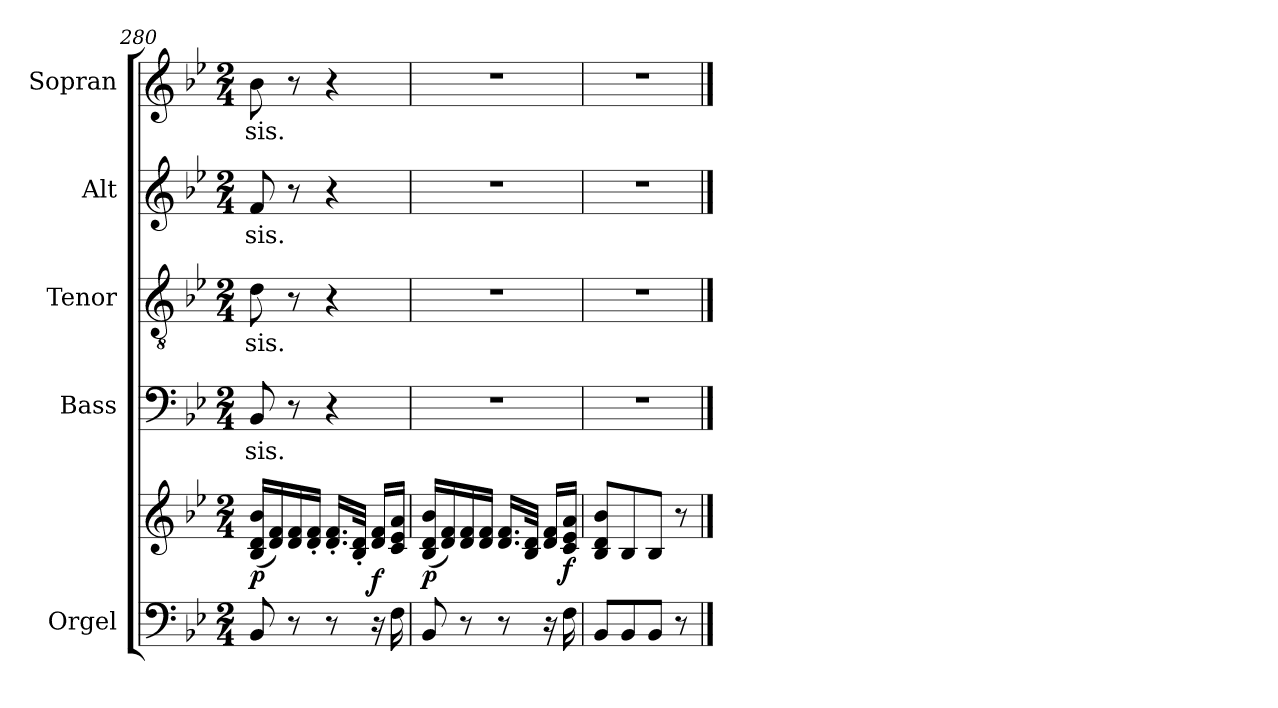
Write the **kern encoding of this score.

**kern	**kern	**dynam	**kern	**text	**kern	**text	**kern	**text	**kern	**text
*part5	*part5	*part5	*part4	*part4	*part3	*part3	*part2	*part2	*part1	*part1
*staff6	*staff5	*staff5/6	*staff4	*staff4	*staff3	*staff3	*staff2	*staff2	*staff1	*staff1
*I"Orgel	*	*	*I"Bass	*	*I"Tenor	*	*I"Alt	*	*I"Sopran	*
*I'Org.	*	*	*I'B.	*	*I'T.	*	*I'A.	*	*I'S.	*
*clefF4	*clefG2	*	*clefF4	*	*clefGv2	*	*clefG2	*	*clefG2	*
*k[b-e-]	*k[b-e-]	*	*k[b-e-]	*	*k[b-e-]	*	*k[b-e-]	*	*k[b-e-]	*
*B-:	*B-:	*	*B-:	*	*B-:	*	*B-:	*	*B-:	*
*M2/4	*M2/4	*	*M2/4	*	*M2/4	*	*M2/4	*	*M2/4	*
=280	=280	=280	=280	=280	=280	=280	=280	=280	=280	=280
!	!	!LO:DY:b	!	!LO:LY:b	!	!LO:LY:b	!	!LO:LY:b	!	!LO:LY:b
8BB-/	(<16B-/ 16d/ 16b-/LL	p	8BB-/	-sis.	8d\	-sis.	8f/	-sis.	8b-\	-sis.
.	16d/ 16f/)	.	.	.	.	.	.	.	.	.
8r	16d/ 16f/	.	8r	.	8r	.	8r	.	8r	.
.	16d/'< 16f/'<JJ	.	.	.	.	.	.	.	.	.
8r	16.d/'< 16.f/'<LL	.	4r	.	4r	.	4r	.	4r	.
.	32B-/'< 32d/'<JJk	.	.	.	.	.	.	.	.	.
!	!	!LO:DY:b	!	!	!	!	!	!	!	!
16r	16d/ 16f/LL	f	.	.	.	.	.	.	.	.
16F\	16c/ 16e-/ 16a/JJ	.	.	.	.	.	.	.	.	.
=281	=281	=281	=281	=281	=281	=281	=281	=281	=281	=281
!	!	!LO:DY:b	!	!	!	!	!	!	!	!
8BB-/	(<16B-/ 16d/ 16b-/LL	p	2r	.	2r	.	2r	.	2r	.
.	16d/ 16f/)	.	.	.	.	.	.	.	.	.
8r	16d/ 16f/	.	.	.	.	.	.	.	.	.
.	16d/ 16f/JJ	.	.	.	.	.	.	.	.	.
8r	16.d/ 16.f/LL	.	.	.	.	.	.	.	.	.
.	32B-/ 32d/JJk	.	.	.	.	.	.	.	.	.
16r	16d/ 16f/LL	.	.	.	.	.	.	.	.	.
!	!	!LO:DY:b	!	!	!	!	!	!	!	!
16F\	16c/ 16e-/ 16a/JJ	f	.	.	.	.	.	.	.	.
=282	=282	=282	=282	=282	=282	=282	=282	=282	=282	=282
8BB-/L	8B-/ 8d/ 8b-/L	.	2r	.	2r	.	2r	.	2r	.
8BB-/	8B-/	.	.	.	.	.	.	.	.	.
8BB-/J	8B-/J	.	.	.	.	.	.	.	.	.
8r	8r	.	.	.	.	.	.	.	.	.
==	==	==	==	==	==	==	==	==	==	==
*-	*-	*-	*-	*-	*-	*-	*-	*-	*-	*-
